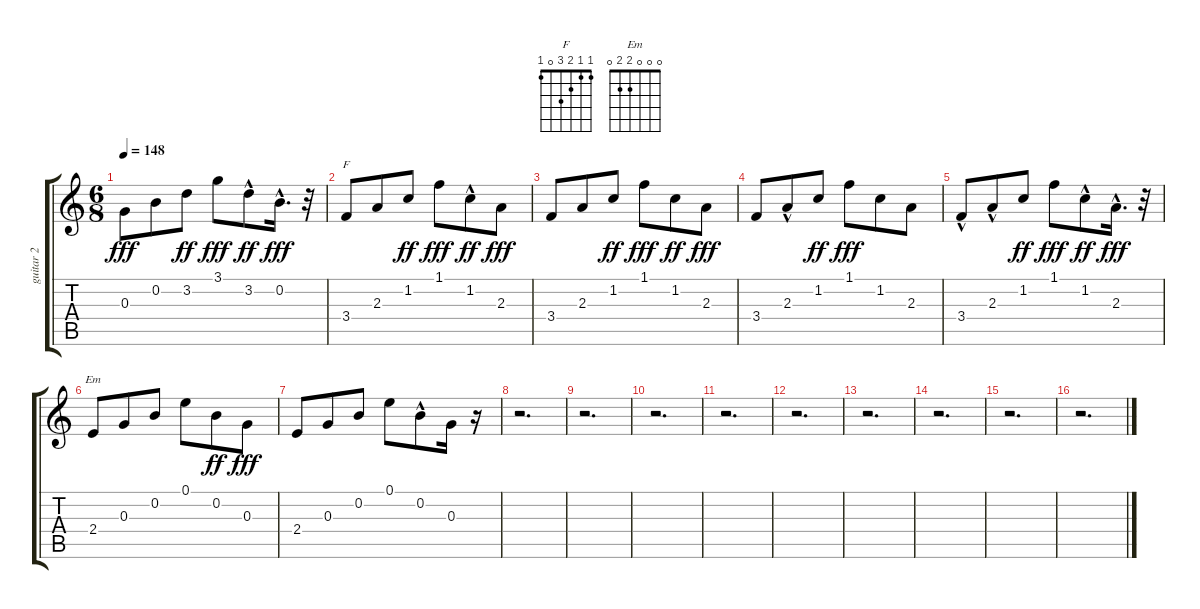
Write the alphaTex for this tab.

\track ("guitar 2" "guitar 2") {instrument acousticguitarsteel}
\staff {score tabs}
\tuning (E4 B3 G3 D3 A2 E2) {hide}
\chord ("F" 1 1 2 3 0 1)
\chord ("Em" 0 0 0 2 2 0)
\ts (6 8)
\tempo 148
\clef g2
\ks c
0.3.8{dy fff} 0.2.8 3.2.8{dy ff} 3.1.8{dy fff} 3.2{hac}.8{dy ff} 0.2{hac}.16{d dy fff} r.32 |
3.4.8{ch "F"} 2.3.8 1.2.8{dy ff} 1.1.8{dy fff} 1.2{hac}.8{dy ff} 2.3.8{dy fff} |
3.4.8 2.3.8 1.2.8{dy ff} 1.1.8{dy fff} 1.2.8{dy ff} 2.3.8{dy fff} |
3.4.8 2.3{hac}.8 1.2.8{dy ff} 1.1.8{dy fff} 1.2.8 2.3.8 |
3.4{hac}.8 2.3{hac}.8 1.2.8{dy ff} 1.1.8{dy fff} 1.2{hac}.8{dy ff} 2.3{hac}.16{d dy fff} r.32 |
2.4.8{ch "Em"} 0.3.8 0.2.8 0.1.8 0.2.8{dy ff} 0.3.8{dy fff} |
2.4.8 0.3.8 0.2.8 0.1.8 0.2{hac}.8 0.3.16 r.16 |
r.2{d} |
r.2{d} |
r.2{d} |
r.2{d} |
r.2{d} |
r.2{d} |
r.2{d} |
r.2{d} |
r.2{d}
